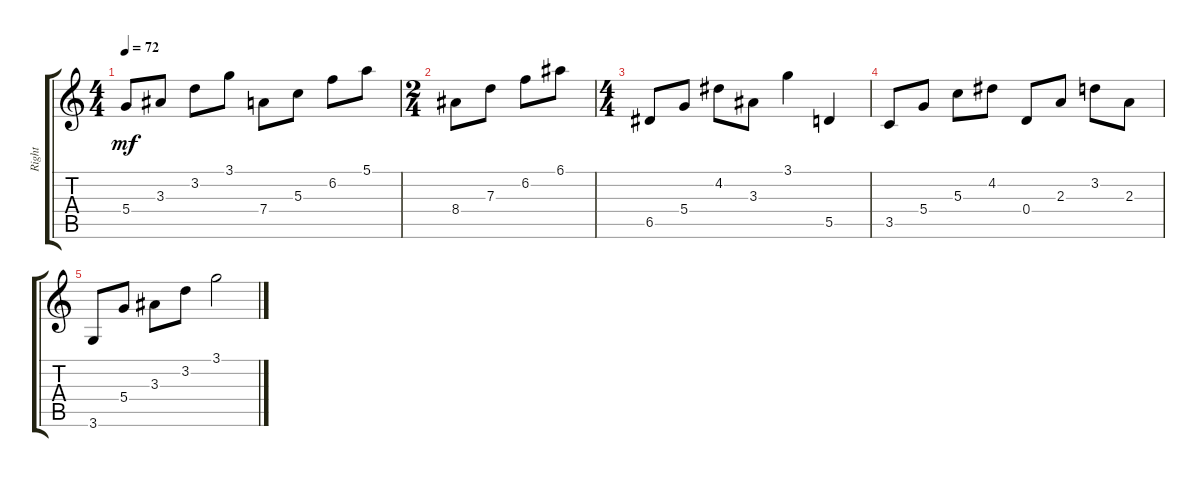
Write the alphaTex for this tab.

\track ("Right" "Right") {instrument acousticguitarnylon}
\staff {score tabs}
\tuning (E4 B3 G3 D3 A2 E2) {hide}
\ts (4 4)
\tempo 72
\clef g2
\ks c
5.4.8{dy mf} 3.3.8 3.2.8 3.1.8 7.4.8 5.3.8 6.2.8 5.1.8 |
\ts (2 4)
8.4.8 7.3.8 6.2.8 6.1.8 |
\ts (4 4)
6.5.8 5.4.8 4.2.8 3.3.8 3.1.4 5.5.4 |
3.5.8 5.4.8 5.3.8 4.2.8 0.4.8 2.3.8 3.2.8 2.3.8 |
3.6.8 5.4.8 3.3.8 3.2.8 3.1.2
